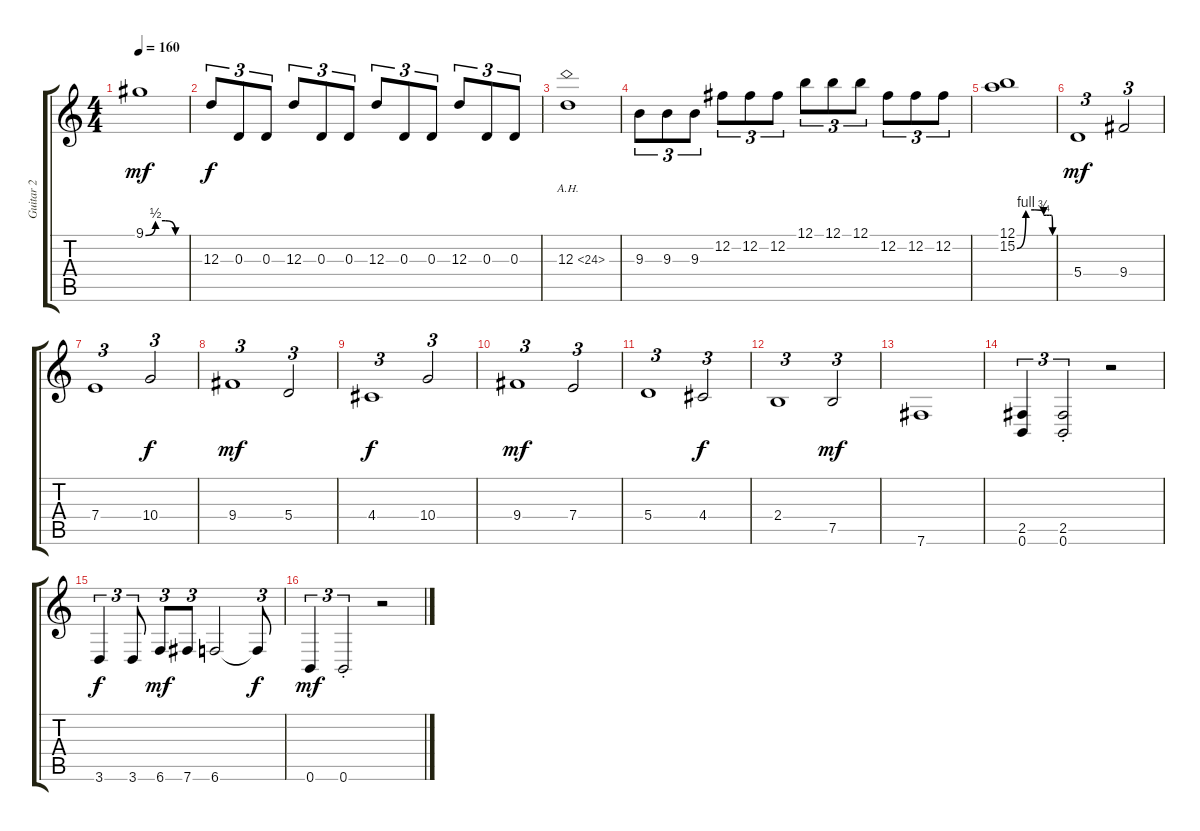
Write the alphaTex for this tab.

\track ("Guitar 2" "Guitar 2") {instrument distortionguitar}
\staff {score tabs}
\tuning (B3 Gb3 D3 A2 E2 B1) {hide}
\ts (4 4)
\tempo 160
\clef g2
\ks c
9.1{be (custom 0 0 15 2 30 2 45 0 60 0)}.1{dy mf} |
12.3.8{tu (3 2) dy f} 0.3.8{tu (3 2)} 0.3.8{tu (3 2)} 12.3.8{tu (3 2)} 0.3.8{tu (3 2)} 0.3.8{tu (3 2)} 12.3.8{tu (3 2)} 0.3.8{tu (3 2)} 0.3.8{tu (3 2)} 12.3.8{tu (3 2)} 0.3.8{tu (3 2)} 0.3.8{tu (3 2)} |
12.3{ah 12}.1 |
9.3.8{tu (3 2)} 9.3.8{tu (3 2)} 9.3.8{tu (3 2)} 12.2.8{tu (3 2)} 12.2.8{tu (3 2)} 12.2.8{tu (3 2)} 12.1.8{tu (3 2)} 12.1.8{tu (3 2)} 12.1.8{tu (3 2)} 12.2.8{tu (3 2)} 12.2.8{tu (3 2)} 12.2.8{tu (3 2)} |
(12.1 15.2{be (custom 0 0 15 4 30 4 45 3 50 3 55 3 58 3 60 0)}).1 |
5.4.1{tu (3 2) dy mf} 9.4.2{tu (3 2)} |
7.4.1{tu (3 2)} 10.4.2{tu (3 2) dy f} |
9.4.1{tu (3 2) dy mf} 5.4.2{tu (3 2)} |
4.4.1{tu (3 2) dy f} 10.4.2{tu (3 2)} |
9.4.1{tu (3 2) dy mf} 7.4.2{tu (3 2)} |
5.4.1{tu (3 2)} 4.4.2{tu (3 2) dy f} |
2.4.1{tu (3 2)} 7.5.2{tu (3 2) dy mf} |
7.6.1 |
(2.5 0.6).4{tu (3 2)} (2.5{st} 0.6{st}).2{tu (3 2)} r.2 |
3.6.4{tu (3 2) dy f} 3.6.8{tu (3 2)} 6.6.8{tu (3 2) dy mf} 7.6.8{tu (3 2)} 6.6.2 6.6{t}.8{tu (3 2) dy f} |
0.6.4{tu (3 2) dy mf} 0.6{st}.2{tu (3 2)} r.2
